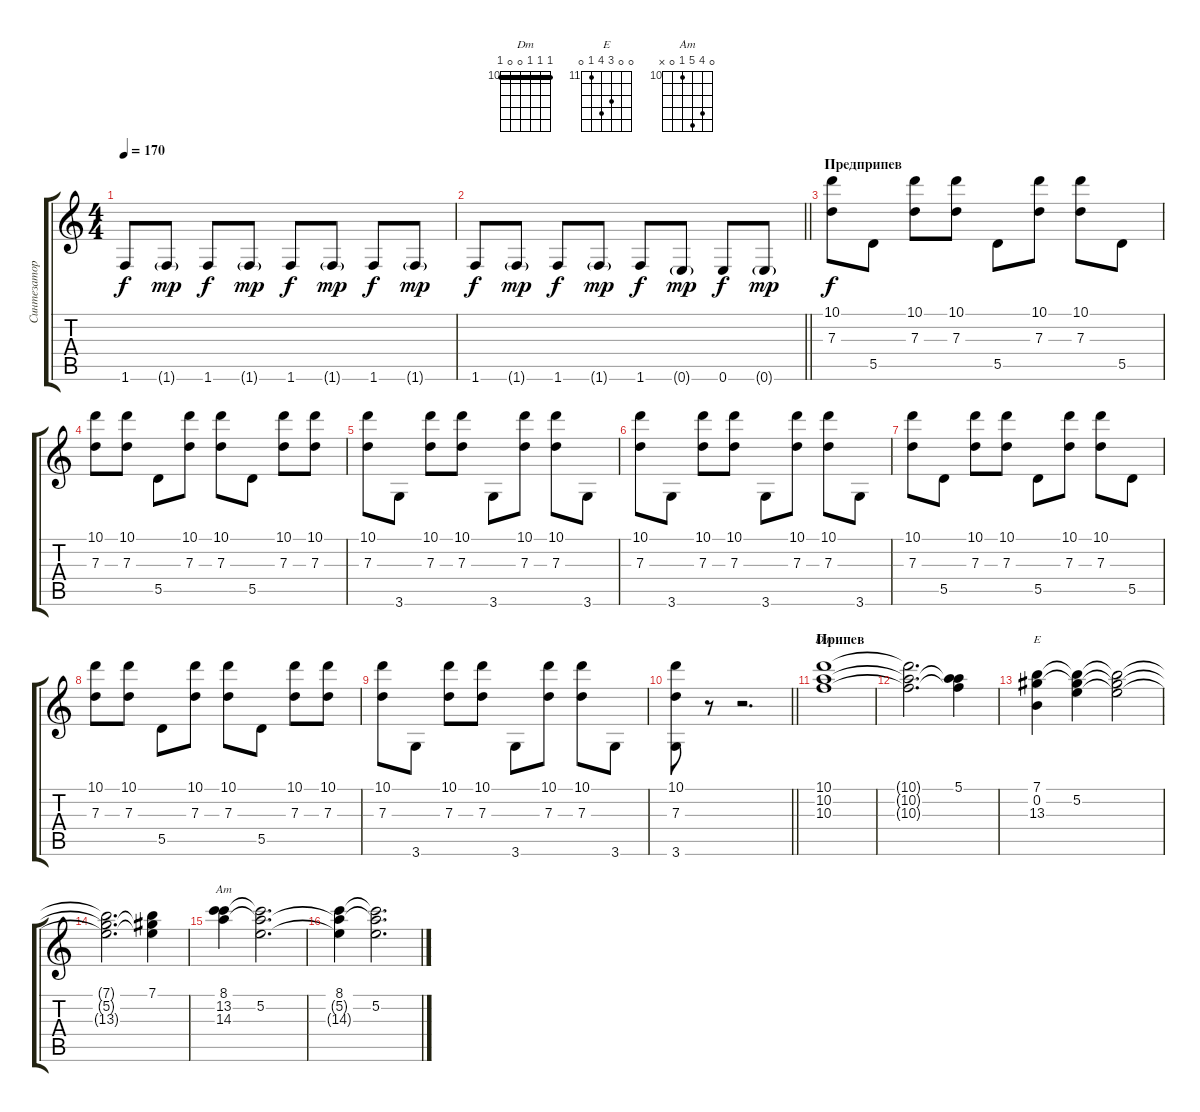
\track ("Синтезатор" "Синтезатор") {instrument synthbass1}
\staff {score tabs}
\tuning (E4 B3 G3 D3 A2 E2) {hide}
\chord ("Dm" 10 10 10 0 0 10) {firstfret 10 barre 10}
\chord ("E" 0 0 13 14 11 0) {firstfret 11}
\chord ("Am" 0 13 14 10 0 x) {firstfret 10}
\ts (4 4)
\tempo 170
\clef g2
\ks c
1.6.8{dy f} 1.6{g}.8{dy mp} 1.6.8{dy f} 1.6{g}.8{dy mp} 1.6.8{dy f} 1.6{g}.8{dy mp} 1.6.8{dy f} 1.6{g}.8{dy mp} |
\barLineRight lightlight
1.6.8{dy f} 1.6{g}.8{dy mp} 1.6.8{dy f} 1.6{g}.8{dy mp} 1.6.8{dy f} 0.6{g}.8{dy mp} 0.6.8{dy f} 0.6{g}.8{dy mp} |
\section ("" "Предприпев")
(10.1 7.3).8{dy f volume 5} 5.5.8 (10.1 7.3).8 (10.1 7.3).8 5.5.8 (10.1 7.3).8 (10.1 7.3).8 5.5.8 |
(10.1 7.3).8 (10.1 7.3).8 5.5.8 (10.1 7.3).8 (10.1 7.3).8 5.5.8 (10.1 7.3).8 (10.1 7.3).8 |
(10.1 7.3).8 3.6.8 (10.1 7.3).8 (10.1 7.3).8 3.6.8 (10.1 7.3).8 (10.1 7.3).8 3.6.8 |
(10.1 7.3).8 3.6.8 (10.1 7.3).8 (10.1 7.3).8 3.6.8 (10.1 7.3).8 (10.1 7.3).8 3.6.8 |
(10.1 7.3).8 5.5.8 (10.1 7.3).8 (10.1 7.3).8 5.5.8 (10.1 7.3).8 (10.1 7.3).8 5.5.8 |
(10.1 7.3).8 (10.1 7.3).8 5.5.8 (10.1 7.3).8 (10.1 7.3).8 5.5.8 (10.1 7.3).8 (10.1 7.3).8 |
(10.1 7.3).8 3.6.8 (10.1 7.3).8 (10.1 7.3).8 3.6.8 (10.1 7.3).8 (10.1 7.3).8 3.6.8 |
\barLineRight lightlight
(10.1 7.3 3.6).8 r.8 r.2{d} |
\section ("" "Припев")
(10.1 10.2 10.3).1{ch "Dm" volume 7 instrument stringensemble1} |
(10.1{t} 10.2{t} 10.3{t}).2{d} (5.1 10.2{t} 10.3{t}).4 |
(7.1 0.2 13.3).4{ch "E"} (7.1{t} 5.2 13.3{t}).4 (7.1{t} 5.2{t} 13.3{t}).2 |
(7.1{t} 5.2{t} 13.3{t}).2{d} (7.1 5.2{t} 13.3{t}).4 |
(8.1 13.2 14.3).4{ch "Am"} (8.1{t} 5.2 14.3{t}).2{d} |
(8.1 5.2{t} 14.3{t}).4 (8.1{t} 5.2 14.3{t}).2{d}
